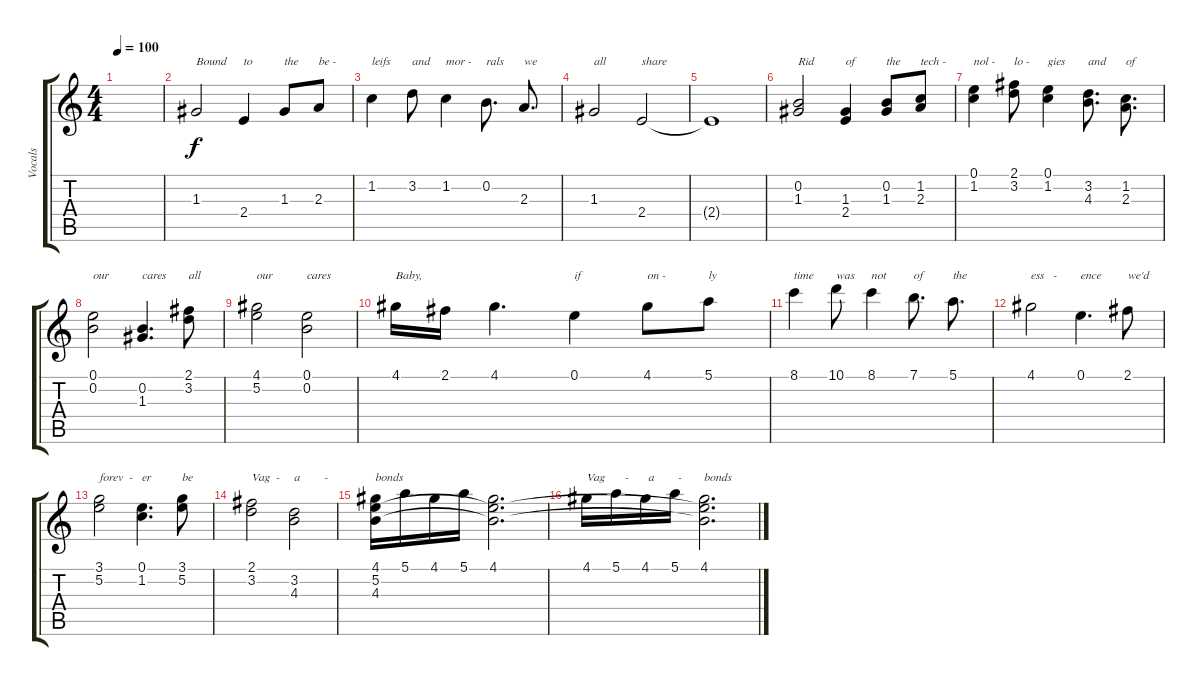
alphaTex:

\track ("Vocals" "Vocals") {instrument flute}
\staff {score tabs}
\tuning (E5 B4 G4 D4 A3 E3) {hide}
\ts (4 4)
\tempo 100
\clef g2
\ks c
|
1.3.2{txt "Bound"} 2.4.4{txt "to"} 1.3.8{txt "the"} 2.3.8{txt "be -"} |
1.2.4{txt "leifs"} 3.2.8{txt "and"} 1.2.4{txt "mor -"} 0.2.8{d txt "rals"} 2.3.8{d txt "we"} |
1.3.2{txt "all"} 2.4.2{txt "share"} |
2.4{t}.1 |
(0.2 1.3).2{txt "Rid"} (1.3 2.4).4{txt "of"} (0.2 1.3).8{txt "the"} (1.2 2.3).8{txt "tech -"} |
(0.1 1.2).4{txt "nol -"} (2.1 3.2).8{txt "lo -"} (0.1 1.2).4{txt "gies"} (3.2 4.3).8{d txt "and "} (1.2 2.3).8{d txt "of"} |
(0.1 0.2).2{txt "our"} (0.2 1.3).4{d txt "cares"} (2.1 3.2).8{txt "all"} |
(4.1 5.2).2{txt "our"} (0.1 0.2).2{txt "cares"} |
4.1.16{txt "Baby,"} 2.1.16 4.1.4{d} 0.1.4{txt "if"} 4.1.8{txt "on -"} 5.1.8{txt "ly"} |
8.1.4{txt "time"} 10.1.8{txt "was"} 8.1.4{txt "not"} 7.1.8{d txt "of"} 5.1.8{d txt "the"} |
4.1.2{txt "ess   -"} 0.1.4{d txt "ence"} 2.1.8{txt "we'd"} |
(3.1 5.2).2{txt "forev  -"} (0.1 1.2).4{d txt "er"} (3.1 5.2).8{txt "be"} |
(2.1 3.2).2{txt "Vag  -"} (3.2 4.3).2{txt "a        -"} |
(4.1 5.2 4.3).16{txt "bonds"} 5.1.16 4.1.16 5.1.16 (4.1 5.2{t} 4.3{t}).2{d} |
4.1.16{txt "Vag"} 5.1.16{txt "   - "} 4.1.16{txt " a"} 5.1.16{txt " -"} (4.1 5.2{t} 4.3{t}).2{d txt "bonds"}
